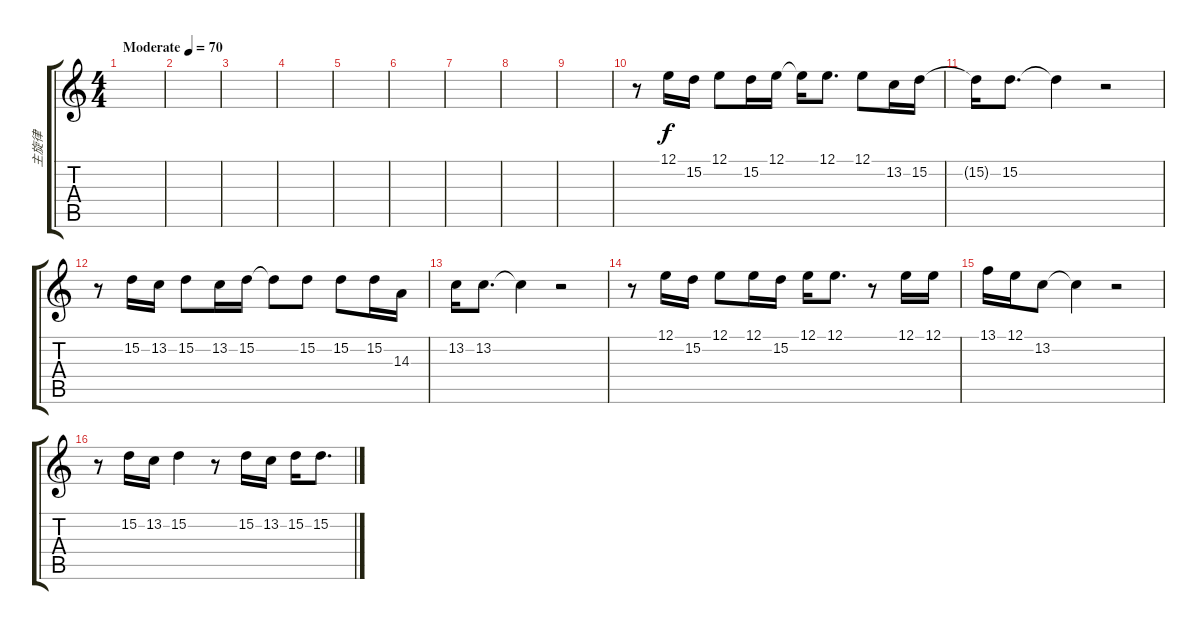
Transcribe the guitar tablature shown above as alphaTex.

\track ("主旋律" "主旋律") {instrument englishhorn}
\staff {score tabs}
\tuning (E4 B3 G3 D3 A2 E2) {hide}
\ts (4 4)
\tempo (70 "Moderate")
\clef g2
\ks c
|
|
|
|
|
|
|
|
|
r.8 12.1.16 15.2.16 12.1.8{txt ""} 15.2.16 12.1.16 12.1{t}.16 12.1.8{d} 12.1.8 13.2.16 15.2.16 |
15.2{t}.16 15.2.8{d} 15.2{t}.4 r.2 |
r.8 15.2.16 13.2.16 15.2.8 13.2.16 15.2.16 15.2{t}.8 15.2.8 15.2.8 15.2.16 14.3.16 |
13.2.16 13.2.8{d} 13.2{t}.4 r.2 |
r.8 12.1.16 15.2.16 12.1.8 12.1.16 15.2.16 12.1.16 12.1.8{d} r.8 12.1.16 12.1.16 |
13.1.16 12.1.16 13.2.8 13.2{t}.4 r.2 |
r.8 15.2.16 13.2.16 15.2.4 r.8 15.2.16 13.2.16 15.2.16 15.2.8{d}
